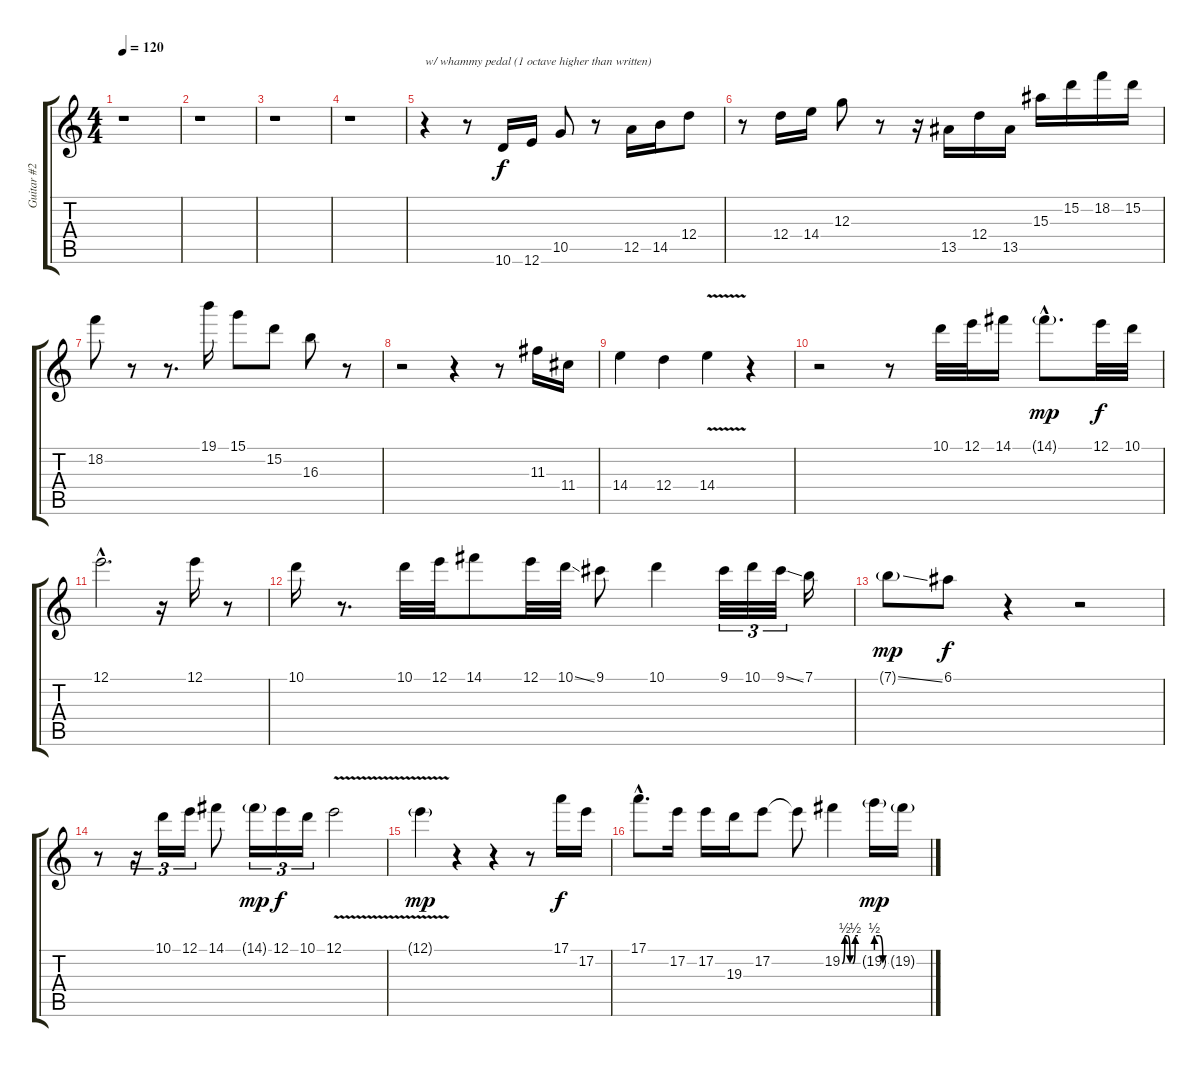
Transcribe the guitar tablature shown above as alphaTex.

\track ("Guitar #2" "Guitar #2") {instrument distortionguitar}
\staff {score tabs}
\tuning (E4 B3 G3 D3 A2 E2) {hide}
\ts (4 4)
\tempo 120
\clef g2
\ks c
r.1{dy f instrument distortionguitar} |
r.1 |
r.1 |
r.1 |
r.4{txt "w/ whammy pedal (1 octave higher than written)"} r.8 10.6.16 12.6.16 10.5.8 r.8 12.5.16 14.5.16 12.4.8 |
r.8 12.4.16 14.4.16 12.3.8 r.8 r.16 13.5.16 12.4.16 13.5.16 15.3.16 15.2.16 18.2.16 15.2.16 |
18.2.8 r.8 r.8{d} 19.1.16 15.1.8 15.2.8 16.3.8 r.8 |
r.2 r.4 r.8 11.3.16 11.4.16 |
14.4.4 12.4.4 14.4{v}.4 r.4 |
r.2 r.8 10.1.32 12.1.32 14.1.16 14.1{g hac}.8{d dy mp} 12.1.32{dy f} 10.1.32 |
12.1{hac}.2{d} r.16 12.1.16 r.8 |
10.1.16 r.8{d} 10.1.32 12.1.32 14.1.8 12.1.32 10.1{ss}.32 9.1.8 10.1.4 9.1.32{tu (3 2)} 10.1.32{tu (3 2)} 9.1{ss}.32{tu (3 2)} 7.1.16 |
7.1{ss g}.8{dy mp} 6.1.8{dy f} r.4 r.2 |
r.8 r.16{tu (3 2)} 10.1.16{tu (3 2)} 12.1.16{tu (3 2)} 14.1.8 14.1{g}.16{tu (3 2) dy mp} 12.1.16{tu (3 2) dy f} 10.1.16{tu (3 2)} 12.1{v}.2 |
12.1{v g}.4{dy mp} r.4 r.4 r.8 17.1.16{dy f} 17.2.16 |
17.1{hac}.8{d} 17.2.16 17.2.16 19.3.16 17.2.8 17.2{t}.8 19.2{be (custom 0 0 10 2 20 2 30 0 40 0 50 2 60 2)}.4 19.2{be (custom 0 2 20 2 40 0 60 0) g}.16{dy mp} 19.2{g}.16
